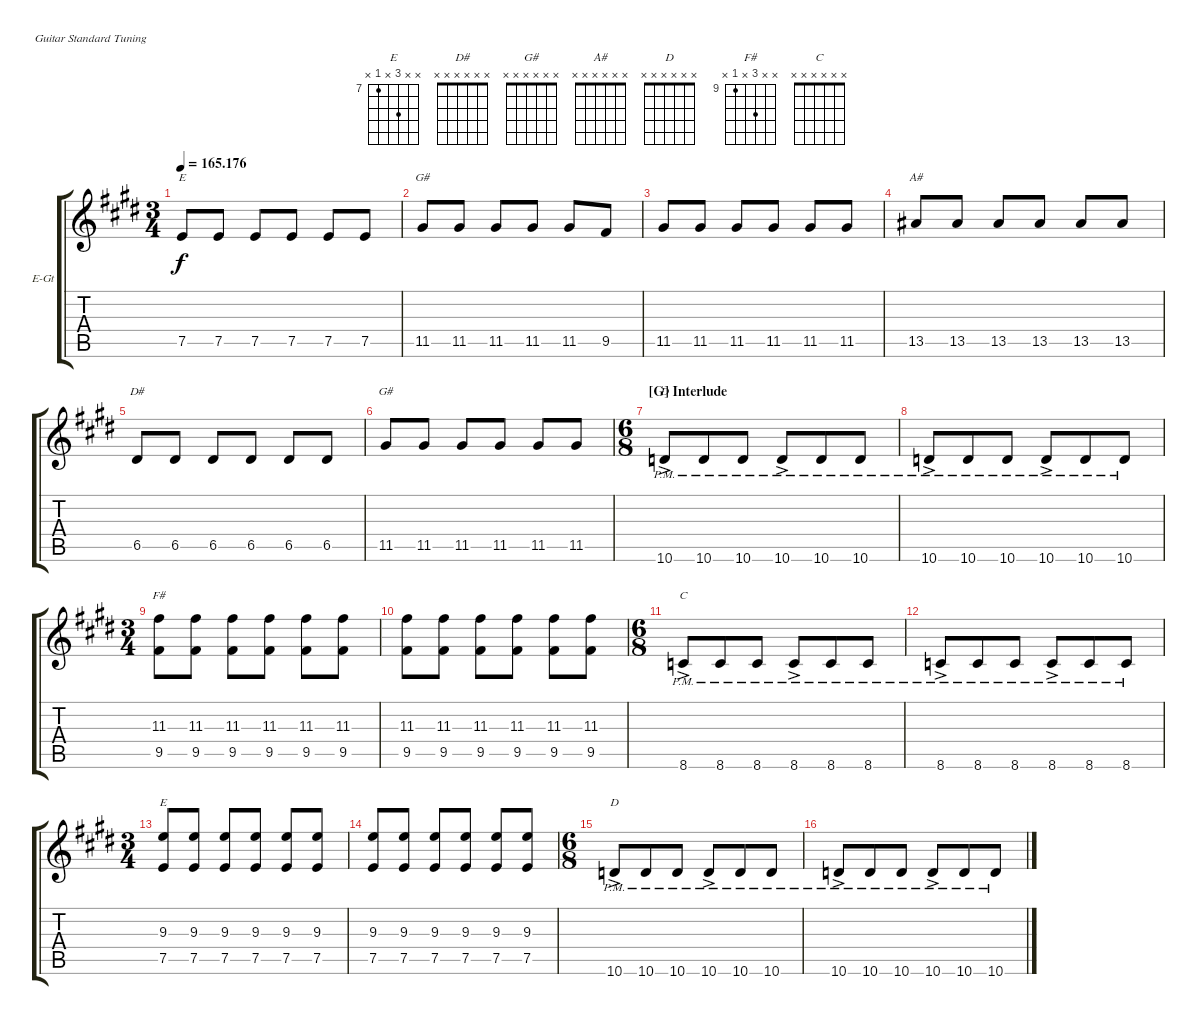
\defaultSystemsLayout 4
\bracketExtendMode groupsimilarinstruments
\firstSystemTrackNameOrientation horizontal
\otherSystemsTrackNameOrientation horizontal
\track ("Troy Van Leeuwen (Gtr 2)" "E-Gt") {multiBarRest instrument distortionguitar}
\staff {score tabs}
\tuning (E4 B3 G3 D3 A2 E2)
\chord ("E" x x x x x x)
\chord ("D#" x x x x x x)
\chord ("G#" x x x x x x)
\chord ("A#" x x x x x x)
\chord ("D" x x x x x x)
\chord ("F#" x x 11 x 9 x) {firstfret 9}
\chord ("C" x x x x x x)
\chord ("E" x x 9 x 7 x) {firstfret 7}
\ts (3 4)
\tempo
165.176
\accidentals auto
\clef g2
\ottava regular
\simile none
\ks e
7.5.8{ch "E" dy f} 7.5.8 7.5.8 7.5.8 7.5.8 7.5.8 |
11.5.8{ch "G#"} 11.5.8 11.5.8 11.5.8 11.5.8 9.5.8 |
11.5.8 11.5.8 11.5.8 11.5.8 11.5.8 11.5.8 |
13.5.8{ch "A#"} 13.5.8 13.5.8 13.5.8 13.5.8 13.5.8 |
6.5.8{ch "D#"} 6.5.8 6.5.8 6.5.8 6.5.8 6.5.8 |
11.5.8{ch "G#"} 11.5.8 11.5.8 11.5.8 11.5.8 11.5.8 |
\ts (6 8)
\section ("G" "Interlude")
10.6{ac pm}.8{ch "D"} 10.6{pm}.8 10.6{pm}.8 10.6{ac pm}.8 10.6{pm}.8 10.6{pm}.8 |
10.6{ac pm}.8 10.6{pm}.8 10.6{pm}.8 10.6{ac pm}.8 10.6{pm}.8 10.6{pm}.8 |
\ts (3 4)
(9.5 11.3).8{ch "F#"} (9.5 11.3).8 (9.5 11.3).8 (9.5 11.3).8 (9.5 11.3).8 (9.5 11.3).8 |
(9.5 11.3).8 (9.5 11.3).8 (9.5 11.3).8 (9.5 11.3).8 (9.5 11.3).8 (9.5 11.3).8 |
\ts (6 8)
8.6{ac pm}.8{ch "C"} 8.6{pm}.8 8.6{pm}.8 8.6{ac pm}.8 8.6{pm}.8 8.6{pm}.8 |
8.6{ac pm}.8 8.6{pm}.8 8.6{pm}.8 8.6{ac pm}.8 8.6{pm}.8 8.6{pm}.8 |
\ts (3 4)
(7.5 9.3).8{ch "E"} (7.5 9.3).8 (7.5 9.3).8 (7.5 9.3).8 (7.5 9.3).8 (7.5 9.3).8 |
(7.5 9.3).8 (7.5 9.3).8 (7.5 9.3).8 (7.5 9.3).8 (7.5 9.3).8 (7.5 9.3).8 |
\ts (6 8)
10.6{ac pm}.8{ch "D"} 10.6{pm}.8 10.6{pm}.8 10.6{ac pm}.8 10.6{pm}.8 10.6{pm}.8 |
10.6{ac pm}.8 10.6{pm}.8 10.6{pm}.8 10.6{ac pm}.8 10.6{pm}.8 10.6{pm}.8
